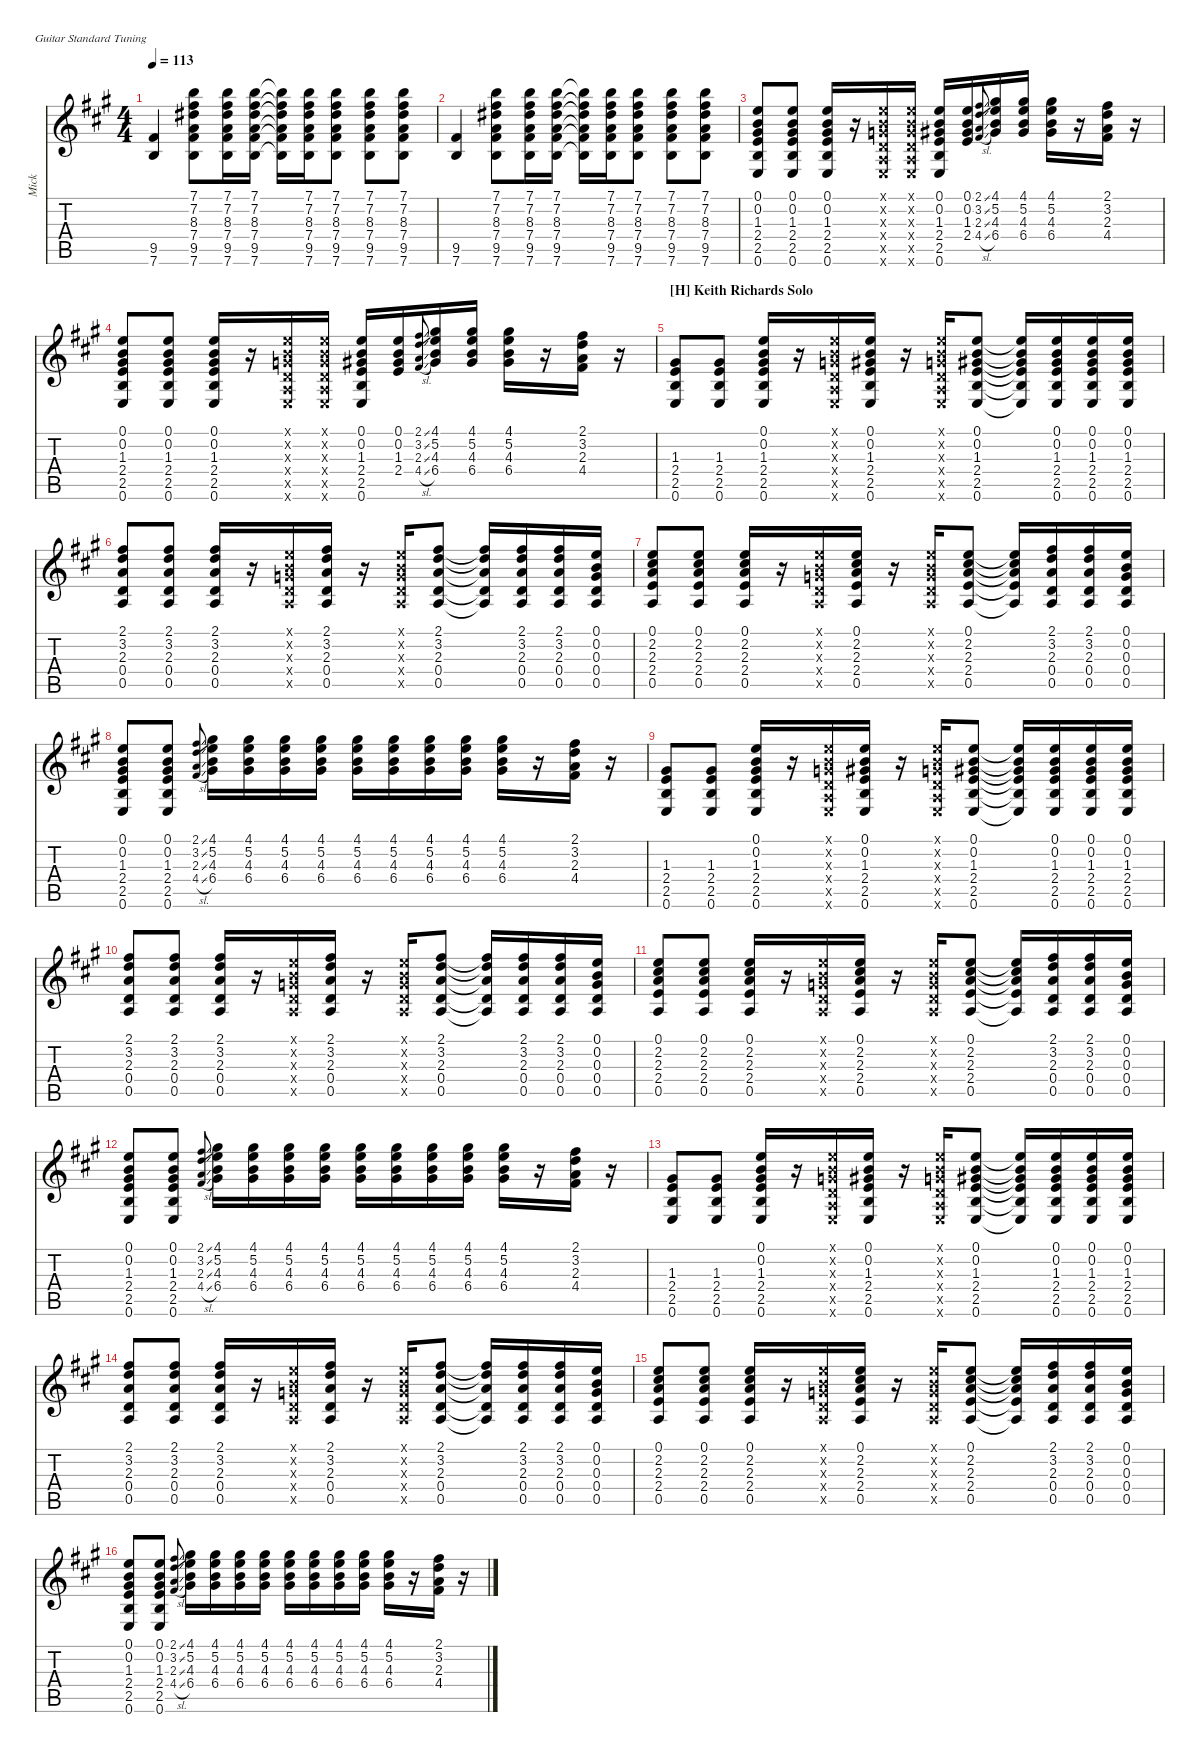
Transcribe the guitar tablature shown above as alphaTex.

\defaultSystemsLayout 4
\hideDynamics
\bracketExtendMode nobrackets
\otherSystemsTrackNameOrientation horizontal
\track ("Mick Taylor" "Mick") {instrument overdrivenguitar}
\staff {score tabs}
\tuning (E4 B3 G3 D3 A2 E2)
\ts (4 4)
\tempo 113
\clef g2
\ks a
(7.6 9.5).4{dy mf} (7.6 9.5 7.4 8.3 7.2 7.1).8 (7.6 9.5 7.4 8.3 7.2 7.1).16 (7.6 9.5 7.4 8.3 7.2 7.1).16 (7.6{t} 9.5{t} 7.4{t} 8.3{t} 7.2{t} 7.1{t}).16 (7.6 9.5 7.4 8.3 7.2 7.1).16 (7.6 9.5 7.4 8.3 7.2 7.1).8 (7.6 9.5 7.4 8.3 7.2 7.1).8 (7.6 9.5 7.4 8.3 7.2 7.1).8 |
(7.6 9.5).4 (7.6 9.5 7.4 8.3 7.2 7.1).8 (7.6 9.5 7.4 8.3 7.2 7.1).16 (7.6 9.5 7.4 8.3 7.2 7.1).16 (7.6{t} 9.5{t} 7.4{t} 8.3{t} 7.2{t} 7.1{t}).16 (7.6 9.5 7.4 8.3 7.2 7.1).16 (7.6 9.5 7.4 8.3 7.2 7.1).8 (7.6 9.5 7.4 8.3 7.2 7.1).8 (7.6 9.5 7.4 8.3 7.2 7.1).8 |
(0.6 2.5 2.4 1.3 0.2 0.1).8 (0.6 2.5 2.4 1.3 0.2 0.1).8 (0.6 2.5 2.4 1.3 0.2 0.1).16 r.16 (0.6{x} 0.5{x} 0.4{x} 0.3{x} 0.2{x} 0.1{x}).16 (0.6{x} 0.5{x} 0.4{x} 0.3{x} 0.2{x} 0.1{x}).16 (0.6 2.5 2.4 1.3 0.2 0.1).16 (2.4 1.3 0.2 0.1).16 (4.4{sl} 2.3{ss} 3.2{ss} 2.1{ss}).8{gr} (6.4 4.3 5.2 4.1).16 (6.4 4.3 5.2 4.1).16 (6.4 4.3 5.2 4.1).16 r.16 (4.4 2.3 3.2 2.1).16 r.16 |
(0.6 2.5 2.4 1.3 0.2 0.1).8 (0.6 2.5 2.4 1.3 0.2 0.1).8 (0.6 2.5 2.4 1.3 0.2 0.1).16 r.16 (0.6{x} 0.5{x} 0.4{x} 0.3{x} 0.2{x} 0.1{x}).16 (0.6{x} 0.5{x} 0.4{x} 0.3{x} 0.2{x} 0.1{x}).16 (0.6 2.5 2.4 1.3 0.2 0.1).16 (2.4 1.3 0.2 0.1).16 (4.4{sl} 2.3{ss} 3.2{ss} 2.1{ss}).8{gr} (6.4 4.3 5.2 4.1).16 (6.4 4.3 5.2 4.1).16 (6.4 4.3 5.2 4.1).16 r.16 (4.4 2.3 3.2 2.1).16 r.16 |
\section ("H" "Keith Richards Solo")
(0.6 2.5 2.4 1.3).8 (0.6 2.5 2.4 1.3).8 (0.6 2.5 2.4 1.3 0.2 0.1).16 r.16 (0.6{x} 0.5{x} 0.4{x} 0.3{x} 0.2{x} 0.1{x}).16 (0.6 2.5 2.4 1.3 0.2 0.1).16 r.16 (0.6{x} 0.5{x} 0.4{x} 0.3{x} 0.2{x} 0.1{x}).16 (0.6 2.5 2.4 1.3 0.2 0.1).8 (0.6{t} 2.5{t} 2.4{t} 1.3{t} 0.2{t} 0.1{t}).16 (0.6 2.5 2.4 1.3 0.2 0.1).16 (0.6 2.5 2.4 1.3 0.2 0.1).16 (0.6 2.5 2.4 1.3 0.2 0.1).16 |
(0.5 0.4 2.3 3.2 2.1).8 (0.5 0.4 2.3 3.2 2.1).8 (0.5 0.4 2.3 3.2 2.1).16 r.16 (0.5{x} 0.4{x} 0.3{x} 0.2{x} 0.1{x}).16 (0.5 0.4 2.3 3.2 2.1).16 r.16 (0.5{x} 0.4{x} 0.3{x} 0.2{x} 0.1{x}).16 (0.5 0.4 2.3 3.2 2.1).8 (0.5{t} 0.4{t} 2.3{t} 3.2{t} 2.1{t}).16 (0.5 0.4 2.3 3.2 2.1).16 (0.5 0.4 2.3 3.2 2.1).16 (0.5 0.4 0.3 0.2 0.1).16 |
(0.5 2.4 2.3 2.2 0.1).8 (0.5 2.4 2.3 2.2 0.1).8 (0.5 2.4 2.3 2.2 0.1).16 r.16 (0.5{x} 0.4{x} 0.3{x} 0.2{x} 0.1{x}).16 (0.5 2.4 2.3 2.2 0.1).16 r.16 (0.5{x} 0.4{x} 0.3{x} 0.2{x} 0.1{x}).16 (0.5 2.4 2.3 2.2 0.1).8 (0.5{t} 2.4{t} 2.3{t} 2.2{t} 0.1{t}).16 (0.5 0.4 2.3 3.2 2.1).16 (0.5 0.4 2.3 3.2 2.1).16 (0.5 0.4 0.3 0.2 0.1).16 |
(0.6 2.5 2.4 1.3 0.2 0.1).8 (0.6 2.5 2.4 1.3 0.2 0.1).8 (4.4{sl} 2.3{ss} 3.2{ss} 2.1{ss}).8{gr} (6.4 4.3 5.2 4.1).16 (6.4 4.3 5.2 4.1).16 (6.4 4.3 5.2 4.1).16 (6.4 4.3 5.2 4.1).16 (6.4 4.3 5.2 4.1).16 (6.4 4.3 5.2 4.1).16 (6.4 4.3 5.2 4.1).16 (6.4 4.3 5.2 4.1).16 (6.4 4.3 5.2 4.1).16 r.16 (4.4 2.3 3.2 2.1).16 r.16 |
(0.6 2.5 2.4 1.3).8 (0.6 2.5 2.4 1.3).8 (0.6 2.5 2.4 1.3 0.2 0.1).16 r.16 (0.6{x} 0.5{x} 0.4{x} 0.3{x} 0.2{x} 0.1{x}).16 (0.6 2.5 2.4 1.3 0.2 0.1).16 r.16 (0.6{x} 0.5{x} 0.4{x} 0.3{x} 0.2{x} 0.1{x}).16 (0.6 2.5 2.4 1.3 0.2 0.1).8 (0.6{t} 2.5{t} 2.4{t} 1.3{t} 0.2{t} 0.1{t}).16 (0.6 2.5 2.4 1.3 0.2 0.1).16 (0.6 2.5 2.4 1.3 0.2 0.1).16 (0.6 2.5 2.4 1.3 0.2 0.1).16 |
(0.5 0.4 2.3 3.2 2.1).8 (0.5 0.4 2.3 3.2 2.1).8 (0.5 0.4 2.3 3.2 2.1).16 r.16 (0.5{x} 0.4{x} 0.3{x} 0.2{x} 0.1{x}).16 (0.5 0.4 2.3 3.2 2.1).16 r.16 (0.5{x} 0.4{x} 0.3{x} 0.2{x} 0.1{x}).16 (0.5 0.4 2.3 3.2 2.1).8 (0.5{t} 0.4{t} 2.3{t} 3.2{t} 2.1{t}).16 (0.5 0.4 2.3 3.2 2.1).16 (0.5 0.4 2.3 3.2 2.1).16 (0.5 0.4 0.3 0.2 0.1).16 |
(0.5 2.4 2.3 2.2 0.1).8 (0.5 2.4 2.3 2.2 0.1).8 (0.5 2.4 2.3 2.2 0.1).16 r.16 (0.5{x} 0.4{x} 0.3{x} 0.2{x} 0.1{x}).16 (0.5 2.4 2.3 2.2 0.1).16 r.16 (0.5{x} 0.4{x} 0.3{x} 0.2{x} 0.1{x}).16 (0.5 2.4 2.3 2.2 0.1).8 (0.5{t} 2.4{t} 2.3{t} 2.2{t} 0.1{t}).16 (0.5 0.4 2.3 3.2 2.1).16 (0.5 0.4 2.3 3.2 2.1).16 (0.5 0.4 0.3 0.2 0.1).16 |
(0.6 2.5 2.4 1.3 0.2 0.1).8 (0.6 2.5 2.4 1.3 0.2 0.1).8 (4.4{sl} 2.3{ss} 3.2{ss} 2.1{ss}).8{gr} (6.4 4.3 5.2 4.1).16 (6.4 4.3 5.2 4.1).16 (6.4 4.3 5.2 4.1).16 (6.4 4.3 5.2 4.1).16 (6.4 4.3 5.2 4.1).16 (6.4 4.3 5.2 4.1).16 (6.4 4.3 5.2 4.1).16 (6.4 4.3 5.2 4.1).16 (6.4 4.3 5.2 4.1).16 r.16 (4.4 2.3 3.2 2.1).16 r.16 |
(0.6 2.5 2.4 1.3).8 (0.6 2.5 2.4 1.3).8 (0.6 2.5 2.4 1.3 0.2 0.1).16 r.16 (0.6{x} 0.5{x} 0.4{x} 0.3{x} 0.2{x} 0.1{x}).16 (0.6 2.5 2.4 1.3 0.2 0.1).16 r.16 (0.6{x} 0.5{x} 0.4{x} 0.3{x} 0.2{x} 0.1{x}).16 (0.6 2.5 2.4 1.3 0.2 0.1).8 (0.6{t} 2.5{t} 2.4{t} 1.3{t} 0.2{t} 0.1{t}).16 (0.6 2.5 2.4 1.3 0.2 0.1).16 (0.6 2.5 2.4 1.3 0.2 0.1).16 (0.6 2.5 2.4 1.3 0.2 0.1).16 |
(0.5 0.4 2.3 3.2 2.1).8 (0.5 0.4 2.3 3.2 2.1).8 (0.5 0.4 2.3 3.2 2.1).16 r.16 (0.5{x} 0.4{x} 0.3{x} 0.2{x} 0.1{x}).16 (0.5 0.4 2.3 3.2 2.1).16 r.16 (0.5{x} 0.4{x} 0.3{x} 0.2{x} 0.1{x}).16 (0.5 0.4 2.3 3.2 2.1).8 (0.5{t} 0.4{t} 2.3{t} 3.2{t} 2.1{t}).16 (0.5 0.4 2.3 3.2 2.1).16 (0.5 0.4 2.3 3.2 2.1).16 (0.5 0.4 0.3 0.2 0.1).16 |
(0.5 2.4 2.3 2.2 0.1).8 (0.5 2.4 2.3 2.2 0.1).8 (0.5 2.4 2.3 2.2 0.1).16 r.16 (0.5{x} 0.4{x} 0.3{x} 0.2{x} 0.1{x}).16 (0.5 2.4 2.3 2.2 0.1).16 r.16 (0.5{x} 0.4{x} 0.3{x} 0.2{x} 0.1{x}).16 (0.5 2.4 2.3 2.2 0.1).8 (0.5{t} 2.4{t} 2.3{t} 2.2{t} 0.1{t}).16 (0.5 0.4 2.3 3.2 2.1).16 (0.5 0.4 2.3 3.2 2.1).16 (0.5 0.4 0.3 0.2 0.1).16 |
(0.6 2.5 2.4 1.3 0.2 0.1).8 (0.6 2.5 2.4 1.3 0.2 0.1).8 (4.4{sl} 2.3{ss} 3.2{ss} 2.1{ss}).8{gr} (6.4 4.3 5.2 4.1).16 (6.4 4.3 5.2 4.1).16 (6.4 4.3 5.2 4.1).16 (6.4 4.3 5.2 4.1).16 (6.4 4.3 5.2 4.1).16 (6.4 4.3 5.2 4.1).16 (6.4 4.3 5.2 4.1).16 (6.4 4.3 5.2 4.1).16 (6.4 4.3 5.2 4.1).16 r.16 (4.4 2.3 3.2 2.1).16 r.16
